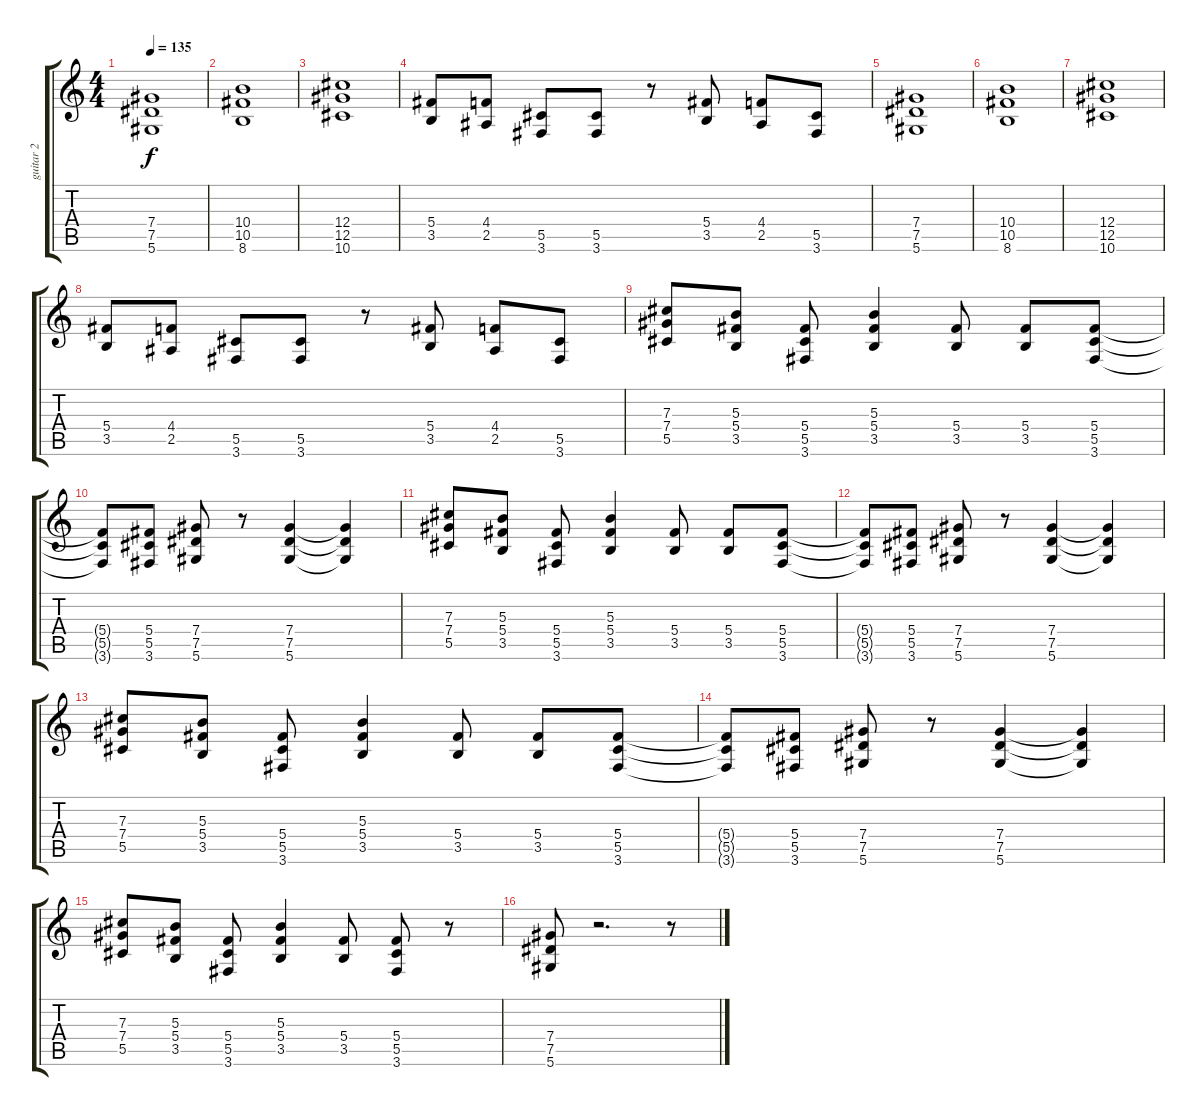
\track ("guitar 2" "guitar 2") {instrument overdrivenguitar}
\staff {score tabs}
\tuning (Eb4 Bb3 Gb3 Db3 Ab2 Eb2) {hide}
\ts (4 4)
\tempo 135
\clef g2
\ks c
(7.4 7.5 5.6).1{dy f instrument overdrivenguitar} |
(10.4 10.5 8.6).1 |
(12.4 12.5 10.6).1 |
(5.4 3.5).8 (4.4 2.5).8 (5.5 3.6).8 (5.5 3.6).8 r.8 (5.4 3.5).8 (4.4 2.5).8 (5.5 3.6).8 |
(7.4 7.5 5.6).1 |
(10.4 10.5 8.6).1 |
(12.4 12.5 10.6).1 |
(5.4 3.5).8 (4.4 2.5).8 (5.5 3.6).8 (5.5 3.6).8 r.8 (5.4 3.5).8 (4.4 2.5).8 (5.5 3.6).8 |
(7.3 7.4 5.5).8 (5.3 5.4 3.5).8 (5.4 5.5 3.6).8 (5.3 5.4 3.5).4 (5.4 3.5).8 (5.4 3.5).8 (5.4 5.5 3.6).8 |
(5.4{t} 5.5{t} 3.6{t}).8 (5.4 5.5 3.6).8 (7.4 7.5 5.6).8 r.8 (7.4 7.5 5.6).4 (7.4{t} 7.5{t} 5.6{t}).4 |
(7.3 7.4 5.5).8 (5.3 5.4 3.5).8 (5.4 5.5 3.6).8 (5.3 5.4 3.5).4 (5.4 3.5).8 (5.4 3.5).8 (5.4 5.5 3.6).8 |
(5.4{t} 5.5{t} 3.6{t}).8 (5.4 5.5 3.6).8 (7.4 7.5 5.6).8 r.8 (7.4 7.5 5.6).4 (7.4{t} 7.5{t} 5.6{t}).4 |
(7.3 7.4 5.5).8 (5.3 5.4 3.5).8 (5.4 5.5 3.6).8 (5.3 5.4 3.5).4 (5.4 3.5).8 (5.4 3.5).8 (5.4 5.5 3.6).8 |
(5.4{t} 5.5{t} 3.6{t}).8 (5.4 5.5 3.6).8 (7.4 7.5 5.6).8 r.8 (7.4 7.5 5.6).4 (7.4{t} 7.5{t} 5.6{t}).4 |
(7.3 7.4 5.5).8 (5.3 5.4 3.5).8 (5.4 5.5 3.6).8 (5.3 5.4 3.5).4 (5.4 3.5).8 (5.4 5.5 3.6).8 r.8 |
(7.4 7.5 5.6).8 r.2{d} r.8
